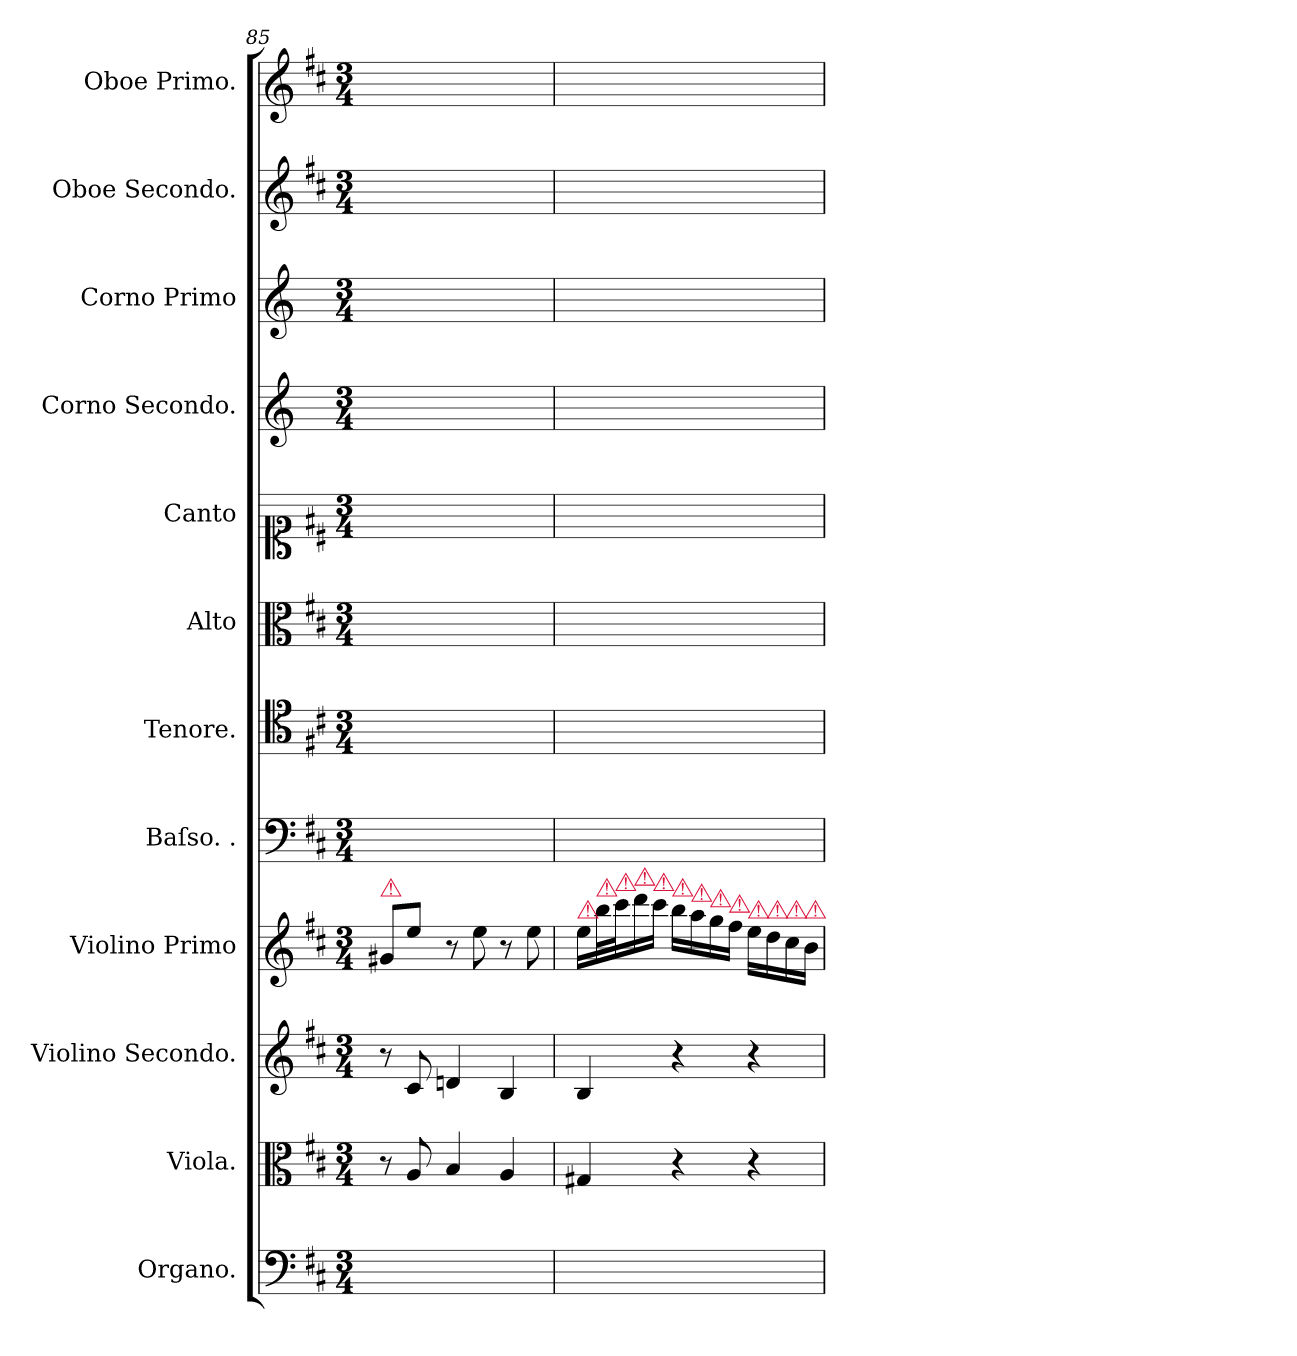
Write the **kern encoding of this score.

**kern	**kern	**kern	**kern	**kern	**kern	**kern	**kern	**kern	**kern	**kern	**kern
*part12	*part11	*part10	*part9	*part8	*part7	*part6	*part5	*part4	*part3	*part2	*part1
*staff12	*staff11	*staff10	*staff9	*staff8	*staff7	*staff6	*staff5	*staff4	*staff3	*staff2	*staff1
*I"Organo.	*I"Viola.	*I"Violino Secondo.	*I"Violino Primo	*I"Baſso. .	*I"Tenore.	*I"Alto	*I"Canto	*I"Corno Secondo.	*I"Corno Primo	*I"Oboe Secondo.	*I"Oboe Primo.
*I'org	*I'vla	*I'vl 2	*I'vl 1	*I'B	*I'T	*I'A	*	*I'cor 2	*I'cor 1	*I'ob 2	*I'ob 1
*clefF4	*clefC3	*clefG2	*clefG2	*clefF4	*clefC4	*clefC3	*clefC1	*clefG2	*clefG2	*clefG2	*clefG2
*	*	*	*	*	*	*	*	*ITrd6c10	*ITrd6c10	*	*
*k[f#c#]	*k[f#c#]	*k[f#c#]	*k[f#c#]	*k[f#c#]	*k[f#c#]	*k[f#c#]	*k[f#c#]	*k[f#c#]	*k[f#c#]	*k[f#c#]	*k[f#c#]
*M3/4	*M3/4	*M3/4	*M3/4	*M3/4	*M3/4	*M3/4	*M3/4	*M3/4	*M3/4	*M3/4	*M3/4
=85	=85	=85	=85	=85	=85	=85	=85	=85	=85	=85	=85
!	!	!	!LO:TX:a:color=crimson:t=⚠	!	!	!	!	!	!	!	!
2.ryy	8r	8r	8g#X/L	2.ryy	2.ryy	2.ryy	2.ryy	2.ryy	2.ryy	2.ryy	2.ryy
.	8A/	8c#/	8ee\J	.	.	.	.	.	.	.	.
.	4B/	4dn/	8r	.	.	.	.	.	.	.	.
.	.	.	8ee\	.	.	.	.	.	.	.	.
.	4A/	4B/	8r	.	.	.	.	.	.	.	.
.	.	.	8ee\	.	.	.	.	.	.	.	.
=86	=86	=86	=86	=86	=86	=86	=86	=86	=86	=86	=86
!	!	!	!LO:TX:a:color=crimson:t=⚠	!	!	!	!	!	!	!	!
2.ryy	4G#X/	4B/	16ee\LL	2.ryy	2.ryy	2.ryy	2.ryy	2.ryy	2.ryy	2.ryy	2.ryy
!	!	!	!LO:TX:a:color=crimson:t=⚠	!	!	!	!	!	!	!	!
.	.	.	32bb\L	.	.	.	.	.	.	.	.
!	!	!	!LO:TX:a:color=crimson:t=⚠	!	!	!	!	!	!	!	!
.	.	.	32ccc#\J	.	.	.	.	.	.	.	.
!	!	!	!LO:TX:a:color=crimson:t=⚠	!	!	!	!	!	!	!	!
.	.	.	16ddd\	.	.	.	.	.	.	.	.
!	!	!	!LO:TX:a:color=crimson:t=⚠	!	!	!	!	!	!	!	!
.	.	.	16ccc#\JJ	.	.	.	.	.	.	.	.
!	!	!	!LO:TX:a:color=crimson:t=⚠	!	!	!	!	!	!	!	!
.	4r	4r	16bb\LL	.	.	.	.	.	.	.	.
!	!	!	!LO:TX:a:color=crimson:t=⚠	!	!	!	!	!	!	!	!
.	.	.	16aa\	.	.	.	.	.	.	.	.
!	!	!	!LO:TX:a:color=crimson:t=⚠	!	!	!	!	!	!	!	!
.	.	.	16gg\	.	.	.	.	.	.	.	.
!	!	!	!LO:TX:a:color=crimson:t=⚠	!	!	!	!	!	!	!	!
.	.	.	16ff#\JJ	.	.	.	.	.	.	.	.
!	!	!	!LO:TX:a:color=crimson:t=⚠	!	!	!	!	!	!	!	!
.	4r	4r	16ee\LL	.	.	.	.	.	.	.	.
!	!	!	!LO:TX:a:color=crimson:t=⚠	!	!	!	!	!	!	!	!
.	.	.	16dd\	.	.	.	.	.	.	.	.
!	!	!	!LO:TX:a:color=crimson:t=⚠	!	!	!	!	!	!	!	!
.	.	.	16cc#\	.	.	.	.	.	.	.	.
!	!	!	!LO:TX:a:color=crimson:t=⚠	!	!	!	!	!	!	!	!
.	.	.	16b\JJ	.	.	.	.	.	.	.	.
=	=	=	=	=	=	=	=	=	=	=	=
*-	*-	*-	*-	*-	*-	*-	*-	*-	*-	*-	*-
